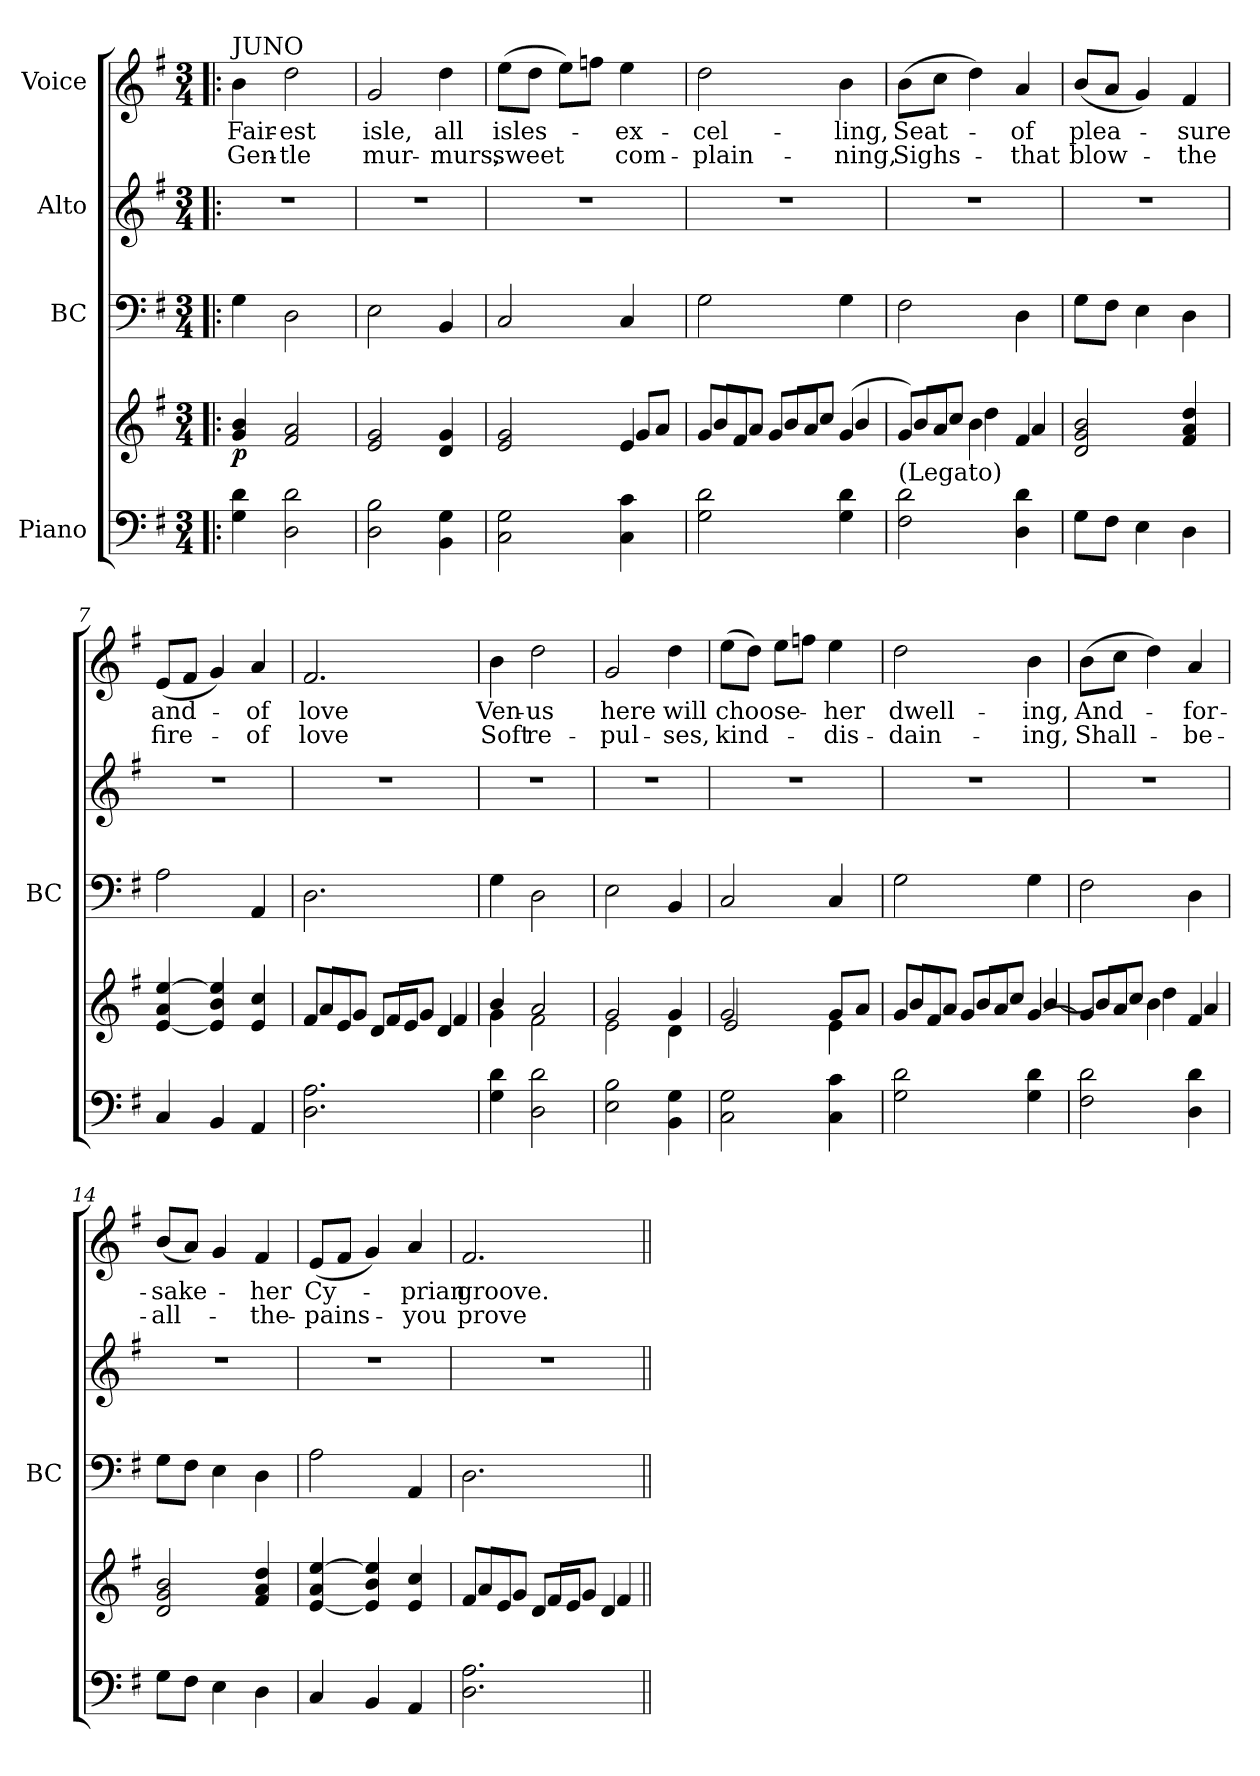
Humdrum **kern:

**kern	**kern	**dynam	**kern	**kern	**kern	**text	**text
*part4	*part4	*part4	*part3	*part2	*part1	*part1	*part1
*staff5	*staff4	*staff4/5	*staff3	*staff2	*staff1	*staff1	*staff1
*I"Piano	*	*	*I"BC	*I"Alto	*I"Voice	*	*
*	*	*	*I'BC	*	*	*	*
*clefF4	*clefG2	*	*clefF4	*clefG2	*clefG2	*	*
*k[f#]	*k[f#]	*	*k[f#]	*k[f#]	*k[f#]	*	*
*M3/4	*M3/4	*	*M3/4	*M3/4	*M3/4	*	*
*MM130	*MM130	*	*MM130	*MM130	*MM130	*	*
=1!|:	=1!|:	=1!|:	=1!|:	=1!|:	=1!|:	=1!|:	=1!|:
!	!	!	!	!	!LO:TX:a:t=JUNO	!	!
!	!	!LO:DY:b	!	!	!	!LO:LY:b	!LO:LY:b
4G\ 4d\	4g/ 4b/	p	4G\	2.r	4b\	Fair-	Gen-
!	!	!	!	!	!	!LO:LY:b	!LO:LY:b
2D\ 2d\	2f#/ 2a/	.	2D\	.	2dd\	-est	-tle
=2	=2	=2	=2	=2	=2	=2	=2
!	!	!	!	!	!	!LO:LY:b	!LO:LY:b
2D\ 2B\	2e/ 2g/	.	2E\	2.r	2g/	isle,	mur-
!	!	!	!	!	!	!LO:LY:b	!LO:LY:b
4BB\ 4G\	4d/ 4g/	.	4BB/	.	4dd\	all	-murs,
=3	=3	=3	=3	=3	=3	=3	=3
*	*^	*	*	*	*	*	*
!	!	!	!	!	!	!	!LO:LY:b	!LO:LY:b
2C\ 2G\	2e/ 2g/	2ryy	.	2C/	2.r	(8ee\L	isles-	sweet
.	.	.	.	.	.	8dd\J	.	.
.	.	.	.	.	.	8ee\L)	.	.
.	.	.	.	.	.	8ffn\J	.	.
!	!	!	!	!	!	!	!LO:LY:b	!LO:LY:b
4C\ 4c\	4e/	8g/L	.	4C/	.	4ee\	-ex-	com-
.	.	8a/J	.	.	.	.	.	.
=4	=4	=4	=4	=4	=4	=4	=4	=4
!	!	!	!	!	!	!	!LO:LY:b	!LO:LY:b
2G\ 2d\	8g/L	8b/L	.	2G\	2.r	2dd\	-cel-	-plain-
.	8f#/J	8a/J	.	.	.	.	.	.
.	8g/L	8b/L	.	.	.	.	.	.
.	8a/J	8cc/J	.	.	.	.	.	.
!	!	!	!	!	!	!	!LO:LY:b	!LO:LY:b
4G\ 4d\	(4g/	4b/	.	4G\	.	4b\	-ling,	-ning,
=5	=5	=5	=5	=5	=5	=5	=5	=5
!LO:TX:a:t=(Legato)	!	!	!	!	!	!	!	!
!	!	!	!	!	!	!	!LO:LY:b	!LO:LY:b
2F#\ 2d\	8g/L)	8b/L	.	2F#\	2.r	(8b\L	Seat-	Sighs-
.	8a/J	8cc/J	.	.	.	8cc\J	.	.
.	4b\	4dd\	.	.	.	4dd\)	.	.
!	!	!	!	!	!	!	!LO:LY:b	!LO:LY:b
4D\ 4d\	4f#/	4a/	.	4D\	.	4a/	-of	-that
=6	=6	=6	=6	=6	=6	=6	=6	=6
!	!	!	!	!	!	!	!LO:LY:b	!LO:LY:b
*	*v	*v	*	*	*	*	*	*
8G\L	2d/ 2g/ 2b/	.	8G\L	2.r	(8b/L	plea-	blow-
8F#\J	.	.	8F#\J	.	8a/J	.	.
4E\	.	.	4E\	.	4g/)	.	.
!	!	!	!	!	!	!LO:LY:b	!LO:LY:b
4D\	4f#/ 4a/ 4dd/	.	4D\	.	4f#/	-sure	-the
=7	=7	=7	=7	=7	=7	=7	=7
!	!	!	!	!	!	!LO:LY:b	!LO:LY:b
4C/	[4e/ 4a/ [4ee/	.	2A\	2.r	(8e/L	and-	fire-
.	.	.	.	.	8f#/J	.	.
4BB/	4e/] 4b/ 4ee/]	.	.	.	4g/)	.	.
!	!	!	!	!	!	!LO:LY:b	!LO:LY:b
4AA/	4e/ 4cc/	.	4AA/	.	4a/	-of	-of
=8	=8	=8	=8	=8	=8	=8	=8
*	*^	*	*	*	*	*	*
!	!	!	!	!	!	!	!LO:LY:b	!LO:LY:b
2.D\ 2.A\	8f#/L	8a/L	.	2.D\	2.r	2.f#/	love	love
.	8e/J	8g/J	.	.	.	.	.	.
.	8d/L	8f#/L	.	.	.	.	.	.
.	8e/J	8g/J	.	.	.	.	.	.
.	4d/	4f#/	.	.	.	.	.	.
!!LO:LB:g=z
=9	=9	=9	=9	=9	=9	=9	=9	=9
!	!	!	!	!	!	!	!LO:LY:b	!LO:LY:b
4G\ 4d\	4b/	4g\	.	4G\	2.r	4b\	Ven-	Soft
!	!	!	!	!	!	!	!LO:LY:b	!LO:LY:b
2D\ 2d\	2a/	2f#\	.	2D\	.	2dd\	-us	re-
=10	=10	=10	=10	=10	=10	=10	=10	=10
!	!	!	!	!	!	!	!LO:LY:b	!LO:LY:b
2E\ 2B\	2g/	2e\	.	2E\	2.r	2g/	here	-pul-
!	!	!	!	!	!	!	!LO:LY:b	!LO:LY:b
4BB\ 4G\	4g/	4d\	.	4BB/	.	4dd\	will	-ses,
=11	=11	=11	=11	=11	=11	=11	=11	=11
!	!	!	!	!	!	!	!LO:LY:b	!LO:LY:b
2C\ 2G\	2g/	2e/	.	2C/	2.r	(8ee\L	choose-	kind-
.	.	.	.	.	.	8dd\J)	.	.
.	.	.	.	.	.	8ee\L	.	.
.	.	.	.	.	.	8ffn\J	.	.
!	!	!	!	!	!	!	!LO:LY:b	!LO:LY:b
4C\ 4c\	8g/L	4e\	.	4C/	.	4ee\	-her	-dis-
.	8a/J	.	.	.	.	.	.	.
=12	=12	=12	=12	=12	=12	=12	=12	=12
!	!	!	!	!	!	!	!LO:LY:b	!LO:LY:b
2G\ 2d\	8g/L	8b/L	.	2G\	2.r	2dd\	dwell-	-dain-
.	8f#/J	8a/J	.	.	.	.	.	.
.	8g/L	8b/L	.	.	.	.	.	.
.	8a/J	8cc/J	.	.	.	.	.	.
!	!	!	!	!	!	!	!LO:LY:b	!LO:LY:b
4G\ 4d\	[4g/	[4b/	.	4G\	.	4b\	-ing,	-ing,
=13	=13	=13	=13	=13	=13	=13	=13	=13
!	!	!	!	!	!	!	!LO:LY:b	!LO:LY:b
2F#\ 2d\	8g/L]	8b/L]	.	2F#\	2.r	(8b\L	And-	Shall-
.	8a/J	8cc/J	.	.	.	8cc\J	.	.
.	4b\	4dd\	.	.	.	4dd\)	.	.
!	!	!	!	!	!	!	!LO:LY:b	!LO:LY:b
4D\ 4d\	4f#/	4a/	.	4D\	.	4a/	-for-	-be-
=14	=14	=14	=14	=14	=14	=14	=14	=14
!	!	!	!	!	!	!	!LO:LY:b	!LO:LY:b
*	*v	*v	*	*	*	*	*	*
8G\L	2d/ 2g/ 2b/	.	8G\L	2.r	(8b/L	-sake-	-all-
8F#\J	.	.	8F#\J	.	8a/J)	.	.
4E\	.	.	4E\	.	4g/	.	.
!	!	!	!	!	!	!LO:LY:b	!LO:LY:b
4D\	4f#/ 4a/ 4dd/	.	4D\	.	4f#/	-her	-the-
=15	=15	=15	=15	=15	=15	=15	=15
!	!	!	!	!	!	!LO:LY:b	!LO:LY:b
4C/	[4e/ 4a/ [4ee/	.	2A\	2.r	(8e/L	Cy-	-pains-
.	.	.	.	.	8f#/J	.	.
4BB/	4e/] 4b/ 4ee/]	.	.	.	4g/)	.	.
!	!	!	!	!	!	!LO:LY:b	!LO:LY:b
4AA/	4e/ 4cc/	.	4AA/	.	4a/	-prian	-you
=16	=16	=16	=16	=16	=16	=16	=16
*	*^	*	*	*	*	*	*
!	!	!	!	!	!	!	!LO:LY:b	!LO:LY:b
2.D\ 2.A\	8f#/L	8a/L	.	2.D\	2.r	2.f#/	groove.	prove
.	8e/J	8g/J	.	.	.	.	.	.
.	8d/L	8f#/L	.	.	.	.	.	.
.	8e/J	8g/J	.	.	.	.	.	.
.	4d/	4f#/	.	.	.	.	.	.
*	*v	*v	*	*	*	*	*	*
=||	=||	=||	=||	=||	=||	=||	=||
*-	*-	*-	*-	*-	*-	*-	*-
